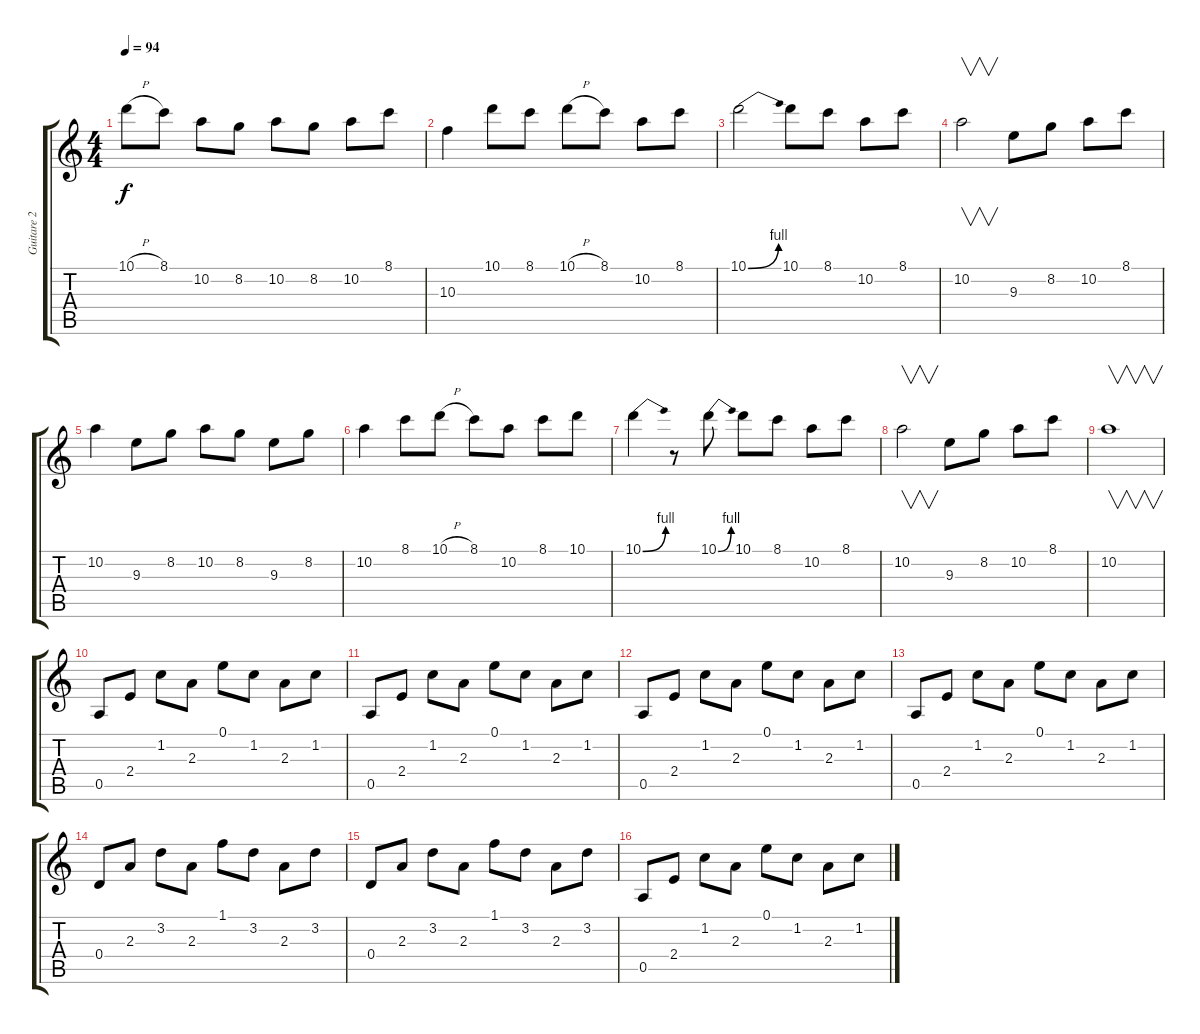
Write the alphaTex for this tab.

\track ("Guitare 2" "Guitare 2") {instrument electricguitarmuted}
\staff {score tabs}
\tuning (E4 B3 G3 D3 A2 E2) {hide}
\ts (4 4)
\tempo 94
\clef g2
\ks c
10.1{h}.8{dy f} 8.1.8 10.2.8 8.2.8 10.2.8 8.2.8 10.2.8 8.1.8 |
10.3.4 10.1.8 8.1.8 10.1{h}.8 8.1.8 10.2.8 8.1.8 |
10.1{be (bend 0 0 60 4)}.2 10.1.8 8.1.8 10.2.8 8.1.8 |
10.2.2{v} 9.3.8 8.2.8 10.2.8 8.1.8 |
10.2.4 9.3.8 8.2.8 10.2.8 8.2.8 9.3.8 8.2.8 |
10.2.4 8.1.8 10.1{h}.8 8.1.8 10.2.8 8.1.8 10.1.8 |
10.1{be (bend 0 0 60 4)}.4 r.8 10.1{be (bend 0 0 60 4)}.8 10.1.8 8.1.8 10.2.8 8.1.8 |
10.2.2{v} 9.3.8 8.2.8 10.2.8 8.1.8 |
10.2.1{v} |
0.5.8 2.4.8 1.2.8 2.3.8 0.1.8 1.2.8 2.3.8 1.2.8 |
0.5.8 2.4.8 1.2.8 2.3.8 0.1.8 1.2.8 2.3.8 1.2.8 |
0.5.8 2.4.8 1.2.8 2.3.8 0.1.8 1.2.8 2.3.8 1.2.8 |
0.5.8 2.4.8 1.2.8 2.3.8 0.1.8 1.2.8 2.3.8 1.2.8 |
0.4.8 2.3.8 3.2.8 2.3.8 1.1.8 3.2.8 2.3.8 3.2.8 |
0.4.8 2.3.8 3.2.8 2.3.8 1.1.8 3.2.8 2.3.8 3.2.8 |
0.5.8 2.4.8 1.2.8 2.3.8 0.1.8 1.2.8 2.3.8 1.2.8
